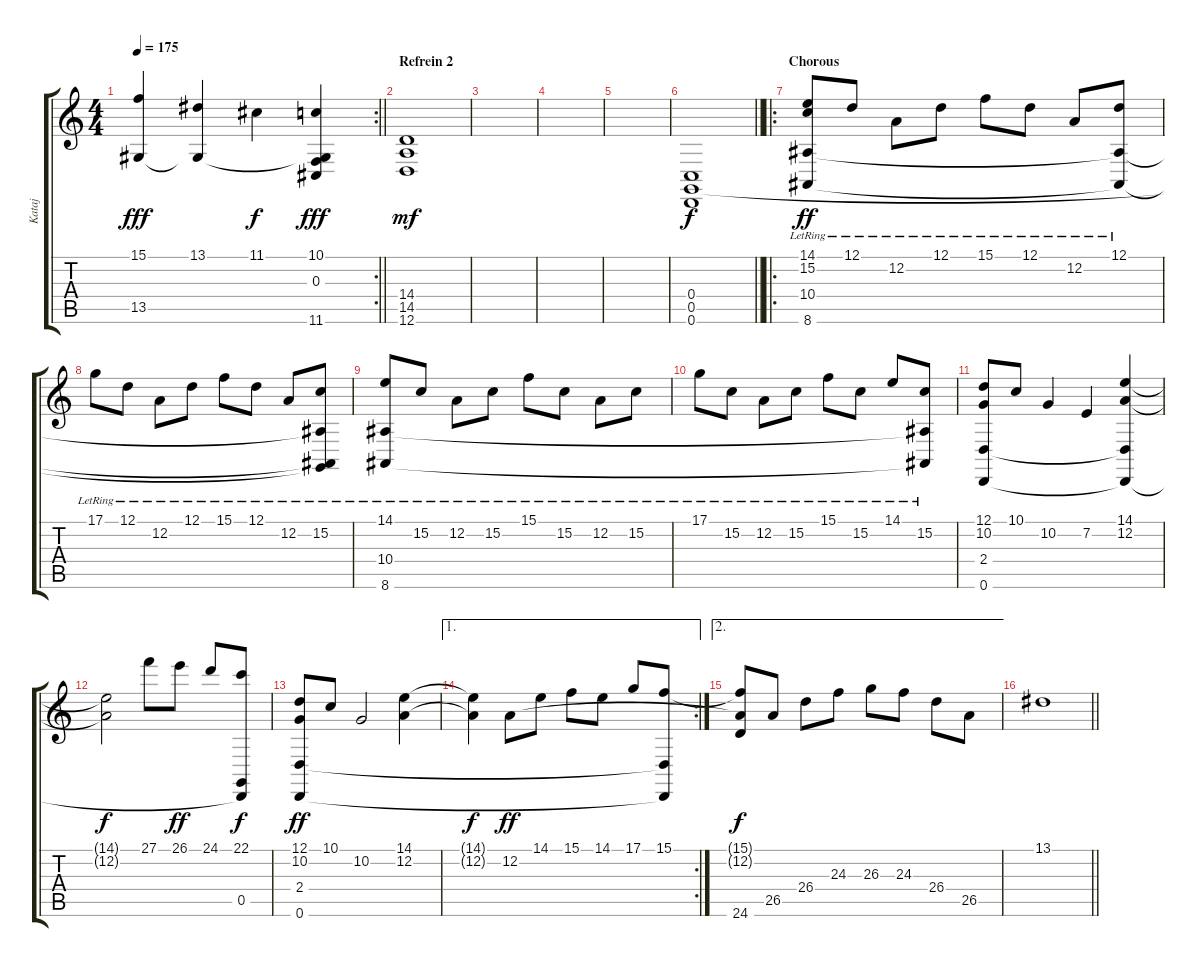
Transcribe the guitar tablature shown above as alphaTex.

\track ("Kataj" "Kataj") {instrument brightacousticpiano}
\staff {score tabs}
\tuning (D4 A3 F3 C3 G2 D2) {hide}
\rc 2
\ts (4 4)
\tempo 175
\clef g2
\barLineRight lightlight
\ks c
(15.1 13.5{t}).4{dy fff} (13.1 13.5{t}).4 11.1.4{dy f} (10.1 0.3 13.5{t} 11.6{t}).4{dy fff} |
\section ("" "Refrein 2")
(14.4 14.5 12.6).1{dy mf} |
|
|
|
\barLineRight lightlight
(0.4 0.5 0.6).1{dy f} |
\ro
\section ("" "Chorous")
(14.1{lr} 15.2{lr} 10.4 8.6).8{dy ff} 12.1{lr}.8 12.2{lr}.8 12.1{lr}.8 15.1{lr}.8 12.1{lr}.8 12.2{lr}.8 (12.1{lr} 10.4{t} 8.6{t}).8 |
17.1{lr}.8 12.1{lr}.8 12.2{lr}.8 12.1{lr}.8 15.1{lr}.8 12.1{lr}.8 12.2{lr}.8 (15.2{lr} 10.4{t} 0.5{t} 8.6{t}).8 |
(14.1{lr} 10.4 8.6).8 15.2{lr}.8 12.2{lr}.8 15.2{lr}.8 15.1{lr}.8 15.2{lr}.8 12.2{lr}.8 15.2{lr}.8 |
17.1{lr}.8 15.2{lr}.8 12.2{lr}.8 15.2{lr}.8 15.1{lr}.8 15.2{lr}.8 14.1{lr}.8 (15.2{lr} 10.4{t} 8.6{t}).8 |
(12.1 10.2 2.4 0.6).8 10.1.8 10.2.4 7.2.4 (14.1 12.2 2.4{t} 0.6{t}).4 |
(14.1{t} 12.2{t}).2{dy f} 27.1.8 26.1.8{dy ff} 24.1.8 (22.1 0.5 0.6{t}).8{dy f} |
(12.1 10.2 2.4 0.6).8{dy ff} 10.1.8 10.2.2 (14.1 12.2).4 |
\ae 1
\rc 2
(14.1{t} 12.2{t}).4{dy f} 12.2.8{dy ff} 14.1.8 15.1.8 14.1.8 17.1.8 (15.1 2.4{t} 0.6{t}).8 |
\ae 2
(15.1{t} 12.2{t} 24.6).8{dy f} 26.5.8 26.4.8 24.3.8 26.3.8 24.3.8 26.4.8 26.5.8 |
\barLineRight lightlight
13.1.1
